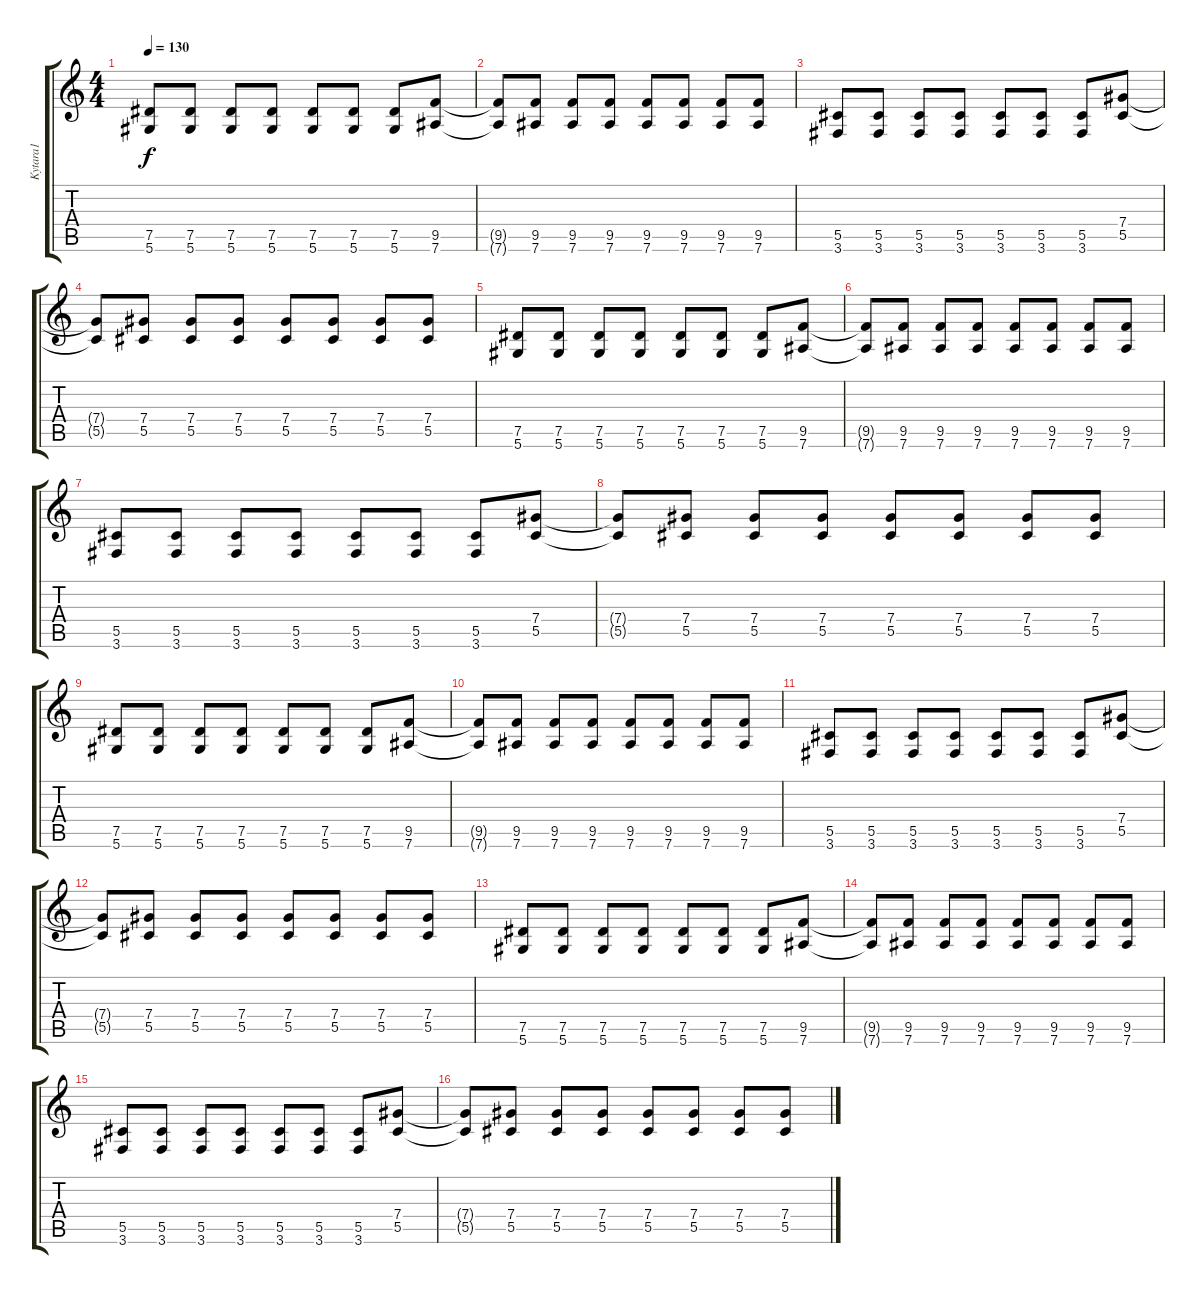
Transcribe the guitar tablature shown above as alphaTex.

\track ("Kytara1" "Kytara1") {instrument distortionguitar}
\staff {score tabs}
\tuning (Eb4 Bb3 Gb3 Db3 Ab2 Eb2) {hide}
\ts (4 4)
\tempo 130
\clef g2
\ks c
(7.5 5.6).8{dy f} (7.5 5.6).8 (7.5 5.6).8 (7.5 5.6).8 (7.5 5.6).8 (7.5 5.6).8 (7.5 5.6).8 (9.5 7.6).8 |
(9.5{t} 7.6{t}).8 (9.5 7.6).8 (9.5 7.6).8 (9.5 7.6).8 (9.5 7.6).8 (9.5 7.6).8 (9.5 7.6).8 (9.5 7.6).8 |
(5.5 3.6).8 (5.5 3.6).8 (5.5 3.6).8 (5.5 3.6).8 (5.5 3.6).8 (5.5 3.6).8 (5.5 3.6).8 (7.4 5.5).8 |
(7.4{t} 5.5{t}).8 (7.4 5.5).8 (7.4 5.5).8 (7.4 5.5).8 (7.4 5.5).8 (7.4 5.5).8 (7.4 5.5).8 (7.4 5.5).8 |
(7.5 5.6).8 (7.5 5.6).8 (7.5 5.6).8 (7.5 5.6).8 (7.5 5.6).8 (7.5 5.6).8 (7.5 5.6).8 (9.5 7.6).8 |
(9.5{t} 7.6{t}).8 (9.5 7.6).8 (9.5 7.6).8 (9.5 7.6).8 (9.5 7.6).8 (9.5 7.6).8 (9.5 7.6).8 (9.5 7.6).8 |
(5.5 3.6).8 (5.5 3.6).8 (5.5 3.6).8 (5.5 3.6).8 (5.5 3.6).8 (5.5 3.6).8 (5.5 3.6).8 (7.4 5.5).8 |
(7.4{t} 5.5{t}).8 (7.4 5.5).8 (7.4 5.5).8 (7.4 5.5).8 (7.4 5.5).8 (7.4 5.5).8 (7.4 5.5).8 (7.4 5.5).8 |
(7.5 5.6).8 (7.5 5.6).8 (7.5 5.6).8 (7.5 5.6).8 (7.5 5.6).8 (7.5 5.6).8 (7.5 5.6).8 (9.5 7.6).8 |
(9.5{t} 7.6{t}).8 (9.5 7.6).8 (9.5 7.6).8 (9.5 7.6).8 (9.5 7.6).8 (9.5 7.6).8 (9.5 7.6).8 (9.5 7.6).8 |
(5.5 3.6).8 (5.5 3.6).8 (5.5 3.6).8 (5.5 3.6).8 (5.5 3.6).8 (5.5 3.6).8 (5.5 3.6).8 (7.4 5.5).8 |
(7.4{t} 5.5{t}).8 (7.4 5.5).8 (7.4 5.5).8 (7.4 5.5).8 (7.4 5.5).8 (7.4 5.5).8 (7.4 5.5).8 (7.4 5.5).8 |
(7.5 5.6).8 (7.5 5.6).8 (7.5 5.6).8 (7.5 5.6).8 (7.5 5.6).8 (7.5 5.6).8 (7.5 5.6).8 (9.5 7.6).8 |
(9.5{t} 7.6{t}).8 (9.5 7.6).8 (9.5 7.6).8 (9.5 7.6).8 (9.5 7.6).8 (9.5 7.6).8 (9.5 7.6).8 (9.5 7.6).8 |
(5.5 3.6).8 (5.5 3.6).8 (5.5 3.6).8 (5.5 3.6).8 (5.5 3.6).8 (5.5 3.6).8 (5.5 3.6).8 (7.4 5.5).8 |
(7.4{t} 5.5{t}).8 (7.4 5.5).8 (7.4 5.5).8 (7.4 5.5).8 (7.4 5.5).8 (7.4 5.5).8 (7.4 5.5).8 (7.4 5.5).8
